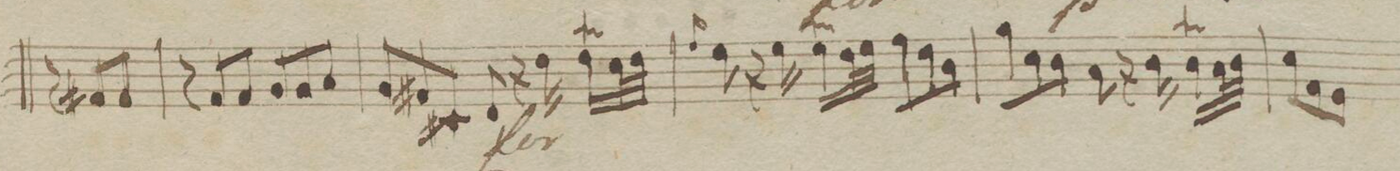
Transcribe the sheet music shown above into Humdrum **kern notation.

**kern	**dynam
*I"Violin 2do	*
*clefG2	*
*k[b-e-]	*
*M6/8	*
8r	.
8f#X/L	.
8f#/J	.
=37	=37
8r	.
8f/L	.
8f/J	.
8g/L	.
8g/	.
8a/J	.
=38	=38
8g/L	.
8f#X/	.
8c#X/J	.
8d/	.
16r	f
16dd\	.
16dd\WLL	.
*32\right	*
32cc\L	.
32dd\JJJ	.
=39	=39
16qqff/	.
8ee-\	.
16r	.
16ee-\	.
16ee-\wLL	.
32dd\L	.
32ee-\JJJ	.
8ff\L	.
8dd\	.
8b-\J	.
=40	=40
8gg\L	.
8cc\	.
8b-\J	.
8a\	.
16r	.
16b-\	.
16b-\wLL	.
32a\L	.
32b-\JJJ	.
=41	=41
8cc\L	.
8f\	.
8e-\J	.
*-	*-
